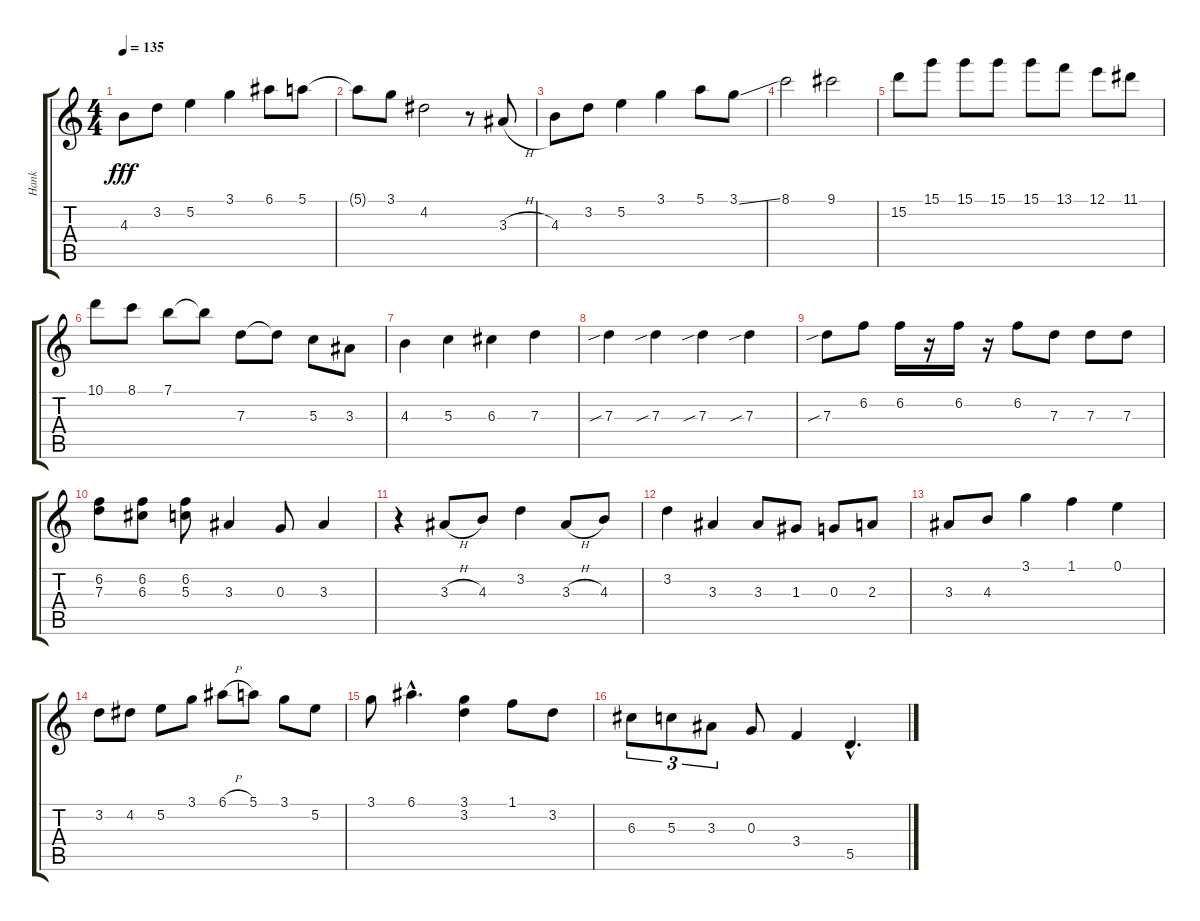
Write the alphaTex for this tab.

\track ("Hank" "Hank") {instrument electricguitarjazz}
\staff {score tabs}
\tuning (E4 B3 G3 D3 A2 E2) {hide}
\ts (4 4)
\tempo 135
\clef g2
\ks c
4.3.8{dy fff} 3.2.8 5.2.4 3.1.4 6.1.8 5.1.8 |
5.1{t}.8 3.1.8 4.2.2 r.8 3.3{h}.8 |
4.3.8 3.2.8 5.2.4 3.1.4 5.1.8 3.1{ss}.8 |
8.1.2 9.1.2 |
15.2.8 15.1.8 15.1.8 15.1.8 15.1.8 13.1.8 12.1.8 11.1.8 |
10.1.8 8.1.8 7.1.8 7.1{t}.8 7.3.8 7.3{t}.8 5.3.8 3.3.8 |
4.3.4 5.3.4 6.3.4 7.3.4 |
7.3{sib}.4 7.3{sib}.4 7.3{sib}.4 7.3{sib}.4 |
7.3{sib}.8 6.2.8 6.2.16 r.16 6.2.16 r.16 6.2.8 7.3.8 7.3.8 7.3.8 |
(6.2 7.3).8 (6.2 6.3).8 (6.2 5.3).8 3.3.4 0.3.8 3.3.4 |
r.4 3.3{h}.8 4.3.8 3.2.4 3.3{h}.8 4.3.8 |
3.2.4 3.3.4 3.3.8 1.3.8 0.3.8 2.3.8 |
3.3.8 4.3.8 3.1.4 1.1.4 0.1.4 |
3.2.8 4.2.8 5.2.8 3.1.8 6.1{h}.8 5.1.8 3.1.8 5.2.8 |
3.1.8 6.1{hac}.4{d} (3.1 3.2).4 1.1.8 3.2.8 |
6.3.8{tu (3 2)} 5.3.8{tu (3 2)} 3.3.8{tu (3 2)} 0.3.8 3.4.4 5.5{hac}.4{d}
